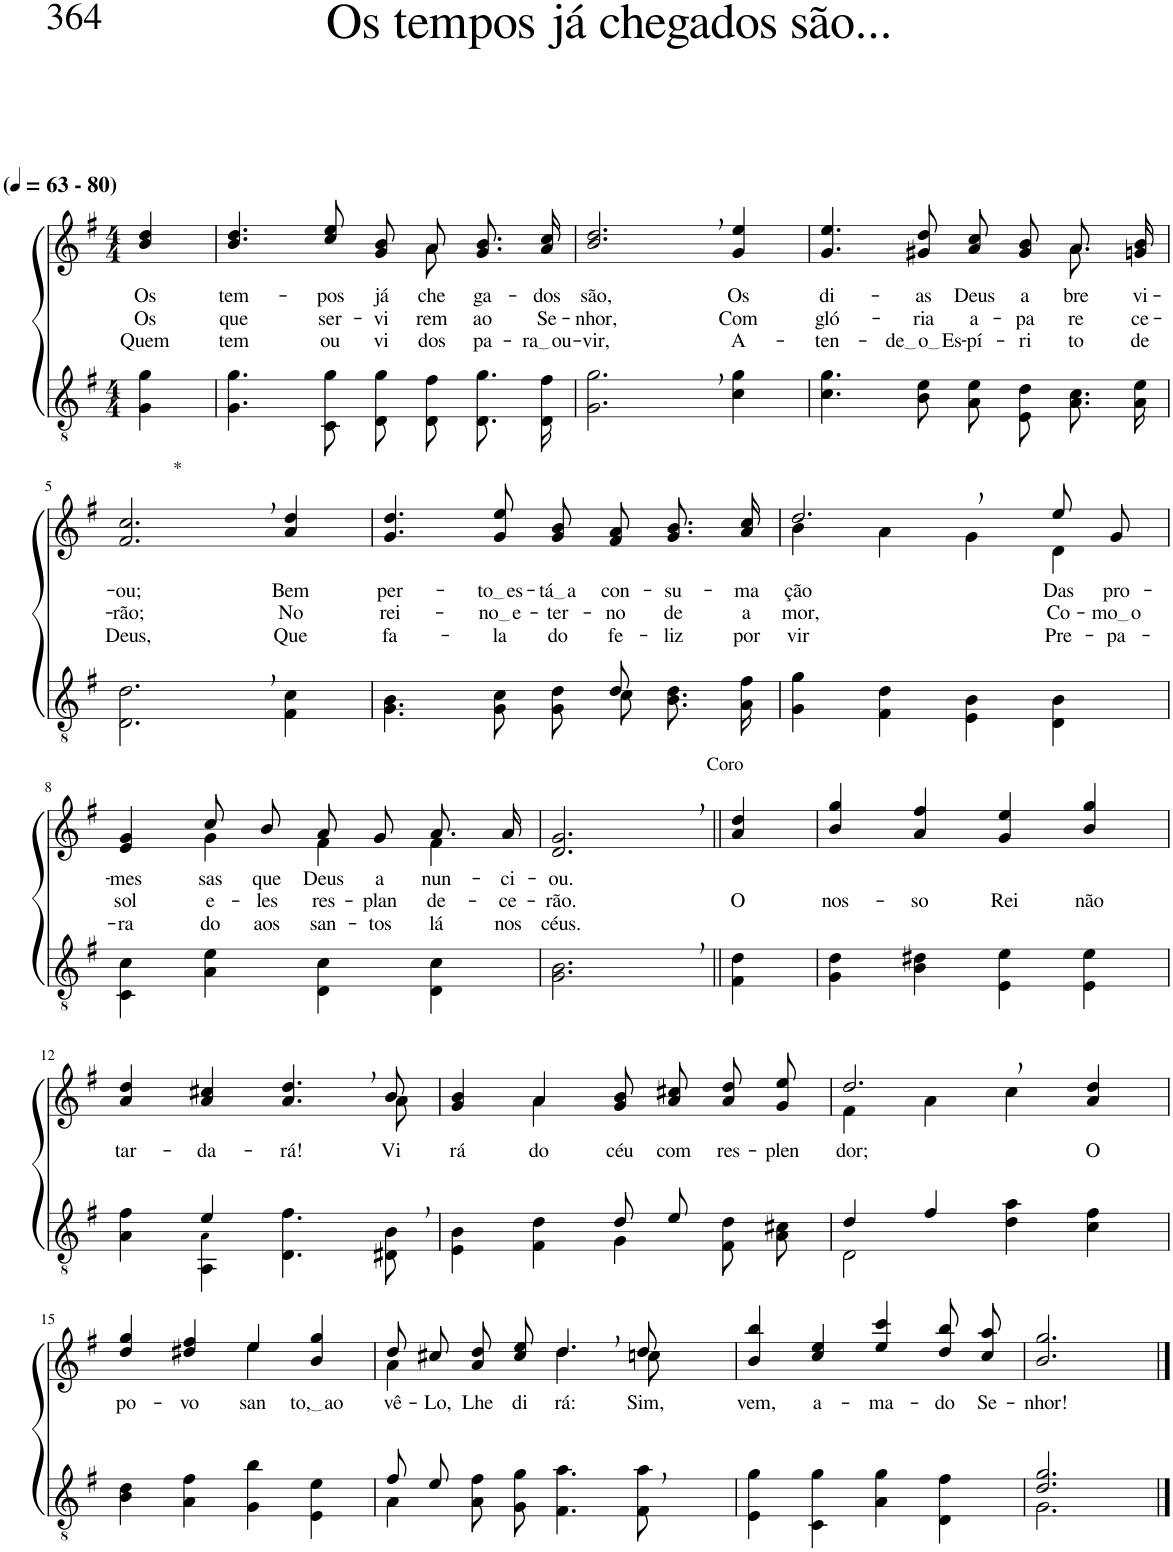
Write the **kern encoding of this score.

**kern	**kern	**text	**text	**text
*part2	*part1	*part1	*part1	*part1
*staff2	*staff1	*staff1	*staff1	*staff1
*I"Parte III e IV	*I"Parte I e II	*	*	*
*clefGv2	*clefG2	*	*	*
*Trd4c7	*Trd4c7	*	*	*
*k[f#]	*k[f#]	*	*	*
*M4/4	*M4/4	*	*	*
*MM63	*MM63	*	*	*
=1	=1	=1	=1	=1
!	!LO:TX:a:B:t=(	!	!	!
!	!LO:TX:a:B:t=- 80)	!	!	!
!	!	!LO:LY:b	!LO:LY:b	!LO:LY:b
4G\ 4g\	4b/ 4dd/	Os	Os	Quem
=2	=2	=2	=2	=2
!	!	!LO:LY:b	!LO:LY:b	!LO:LY:b
*	*^	*	*	*
4.G\ 4.g\	4.b/ 4.dd/	8ryy	tem-	que	tem
!	!	!	!LO:LY:b	!LO:LY:b	!LO:LY:b
*	*v	*v	*	*	*
8C\ 8g\	8cc/ 8ee/	-pos	ser-	ou
!	!	!LO:LY:b	!LO:LY:b	!LO:LY:b
8D/ 8g/L	8g/ 8b/L	já	-vi-	vi-
*	*^	*	*	*
!	!	!	!LO:LY:b	!LO:LY:b	!LO:LY:b
8D/ 8f#/J	8a/J	8a\	che-	-rem	-dos
!	!	!	!LO:LY:b	!LO:LY:b	!LO:LY:b
8.D/ 8.g/L	8.g/ 8.b/L	4ryy	-ga-	ao	pa-
!	!	!	!LO:LY:b	!LO:LY:b	!LO:LY:b
16D/ 16f#/Jk	16a/ 16cc/Jk	.	-dos	Se-	ra ou
*	*v	*v	*	*	*
=3	=3	=3	=3	=3
!	!	!LO:LY:b	!LO:LY:b	!LO:LY:b
2.G\, 2.g\,	2.b/, 2.dd/,	são,	-nhor,	-vir,
!	!	!LO:LY:b	!LO:LY:b	!LO:LY:b
4c\ 4g\	4g/ 4ee/	Os	Com	A-
=4	=4	=4	=4	=4
!	!	!LO:LY:b	!LO:LY:b	!LO:LY:b
*	*^	*	*	*
4.c\ 4.g\	4.g/ 4.ee/	2.ryy	di-	gló-	-ten-
!	!	!	!LO:LY:b	!LO:LY:b	!LO:LY:b
8B\ 8e\	8g#X/ 8dd/	.	-as	-ria	de o Es
!	!	!	!LO:LY:b	!LO:LY:b	!LO:LY:b
8A\ 8e\L	8a/ 8cc/L	.	Deus	a-	-pí-
!	!	!	!LO:LY:b	!LO:LY:b	!LO:LY:b
8E\ 8d\J	8g#/ 8b/J	.	a-	-pa-	-ri-
!	!	!	!LO:LY:b	!LO:LY:b	!LO:LY:b
8.A\ 8.c\L	8.a/L	8.a\	-bre-	-re-	-to
!	!	!	!LO:LY:b	!LO:LY:b	!LO:LY:b
16A\ 16e\Jk	16gn/ 16b/Jk	16ryy	-vi-	-ce-	de
!!LO:LB:g=z
=5	=5	=5	=5	=5	=5
!	!LO:TX:a:t=*	!	!	!	!
!	!	!	!LO:LY:b	!LO:LY:b	!LO:LY:b
*	*v	*v	*	*	*
2.D\, 2.d\,	2.f#/, 2.cc/,	-ou;	-rão;	Deus,
!	!	!LO:LY:b	!LO:LY:b	!LO:LY:b
4F#\ 4c\	4a/ 4dd/	Bem	No	Que
=6	=6	=6	=6	=6
*^	*	*	*	*
!	!	!	!LO:LY:b	!LO:LY:b	!LO:LY:b
2ryy	4.G\ 4.B\	4.g/ 4.dd/	per-	rei-	fa-
!	!	!	!LO:LY:b	!LO:LY:b	!LO:LY:b
.	8G\ 8c\	8g/ 8ee/	to es	no e	-la
!	!	!	!LO:LY:b	!LO:LY:b	!LO:LY:b
8ryy	8G/ 8d/L	8g/ 8b/L	tá a	-ter-	do
!	!	!	!LO:LY:b	!LO:LY:b	!LO:LY:b
8d/	8c/J	8f#/ 8a/J	con-	-no	fe-
!	!	!	!LO:LY:b	!LO:LY:b	!LO:LY:b
4ryy	8.B\ 8.d\L	8.g/ 8.b/L	-su-	de	-liz
!	!	!	!LO:LY:b	!LO:LY:b	!LO:LY:b
.	16A\ 16f#\Jk	16a/ 16cc/Jk	-ma-	a-	por-
=7	=7	=7	=7	=7	=7
*	*	*^	*	*	*
!	!	!	!	!LO:LY:b	!LO:LY:b	!LO:LY:b
*v	*v	*	*	*	*	*
4G\ 4g\	2.dd,/	4b\	-ção	-mor,	-vir
4F#\ 4d\	.	4a\	.	.	.
4E\ 4B\	.	4g\	.	.	.
!	!	!	!LO:LY:b	!LO:LY:b	!LO:LY:b
4D\ 4B\	8ee/L	4d\	Das	Co-	Pre-
!	!	!	!LO:LY:b	!LO:LY:b	!LO:LY:b
.	8g/J	.	pro-	mo o	-pa-
!!LO:LB:g=z	!!
=8	=8	=8	=8	=8	=8
!	!	!	!LO:LY:b	!LO:LY:b	!LO:LY:b
4C\ 4c\	4e/ 4g/	4ryy	-mes-	sol	-ra-
!	!	!	!LO:LY:b	!LO:LY:b	!LO:LY:b
4A\ 4e\	8cc/L	4g\	sas	e-	do
!	!	!	!LO:LY:b	!LO:LY:b	!LO:LY:b
.	8b/J	.	que	-les	aos
!	!	!	!LO:LY:b	!LO:LY:b	!LO:LY:b
4D\ 4c\	8a/L	4f#\	Deus	res-	san-
!	!	!	!LO:LY:b	!LO:LY:b	!LO:LY:b
.	8g/J	.	a-	-plan-	-tos
!	!	!	!LO:LY:b	!LO:LY:b	!LO:LY:b
4D\ 4c\	8.a/L	4f#\	-nun-	-de-	lá
!	!	!	!LO:LY:b	!LO:LY:b	!LO:LY:b
.	16a/Jk	.	-ci-	-ce-	nos
*	*v	*v	*	*	*
=9	=9	=9	=9	=9
!	!LO:TX:a:t=Coro	!	!	!
!	!	!LO:LY:b	!LO:LY:b	!LO:LY:b
2.G\, 2.B\,	2.d/, 2.g/,	-ou.	-rão.	céus.
=10||	=10||	=10||	=10||	=10||
!	!	!	!LO:LY:b	!
4F#\ 4d\	4a/ 4dd/	.	O	.
=11	=11	=11	=11	=11
!	!	!	!LO:LY:b	!
4G\ 4d\	4b/ 4gg/	.	nos-	.
!	!	!	!LO:LY:b	!
4B\ 4d#X\	4a/ 4ff#/	.	-so	.
!	!	!	!LO:LY:b	!
4E\ 4e\	4g/ 4ee/	.	Rei	.
!	!	!	!LO:LY:b	!
4E\ 4e\	4b/ 4gg/	.	não	.
!!LO:LB:g=z
=12	=12	=12	=12	=12
*^	*	*	*	*
!	!	!	!LO:LY:b	!	!
*	*	*^	*	*	*
4ryy	4A\ 4f#\	4a/ 4dd/	2..ryy	tar-	.	.
!	!	!	!	!LO:LY:b	!	!
4e/	4AA\ 4A!\	4a/ 4cc#X/	.	-da-	.	.
!	!	!	!	!LO:LY:b	!	!
2ryy	4.D\ 4.f#\	4.a/, 4.dd/,	.	-rá!	.	.
!	!	!	!	!LO:LY:b	!	!
.	8D#X\ 8B\	8b/	8a\	Vi-	.	.
=13	=13	=13	=13	=13	=13	=13
!	!	!	!	!LO:LY:b	!	!
2ryy	4E\ 4B\	4g/ 4b/	4ryy	-rá	.	.
!	!	!	!	!LO:LY:b	!	!
.	4F#\ 4d\	4a/	4a\	do	.	.
!	!	!	!	!LO:LY:b	!	!
8d/L	4G\	8g/ 8b/L	2ryy	céu	.	.
!	!	!	!	!LO:LY:b	!	!
8e/J	.	8a/ 8cc#X/J	.	com	.	.
!	!	!	!	!LO:LY:b	!	!
4ryy	8F#/ 8d/L	8a\ 8dd\L	.	res-	.	.
!	!	!	!	!LO:LY:b	!	!
.	8A/ 8c#X/J	8g\ 8ee\J	.	-plen-	.	.
=14	=14	=14	=14	=14	=14	=14
!	!	!	!	!LO:LY:b	!	!
4d/	2D\	2.dd,/	4f#\	-dor;	.	.
4f#/	.	.	4a\	.	.	.
2ryy	4d\ 4a\	.	4cc\	.	.	.
!	!	!	!	!LO:LY:b	!	!
.	4c\ 4f#\	4a/ 4dd/	4ryy	O	.	.
!!LO:LB:g=z	!!
=15	=15	=15	=15	=15	=15	=15
!	!	!	!	!LO:LY:b	!	!
*v	*v	*	*	*	*	*
4B\ 4d\	2ryy	4dd/ 4gg/	po-	.	.
!	!	!	!LO:LY:b	!	!
4A\ 4f#\	.	4dd#X/ 4ff#/	-vo	.	.
!	!	!	!LO:LY:b	!	!
4G\ 4b\	4ee\	4ee/	san-	.	.
!	!	!	!LO:LY:b	!	!
4E\ 4e\	4ryy	4b/ 4gg/	to, ao	.	.
=16	=16	=16	=16	=16	=16
*^	*	*	*	*	*
!	!	!	!	!LO:LY:b	!	!
8f#/L	4A\	8dd/L	4a\	vê-	.	.
!	!	!	!	!LO:LY:b	!	!
8e/J	.	8cc#X/J	.	-Lo,	.	.
!	!	!	!	!LO:LY:b	!	!
4ryy	8A\ 8f#\L	8a\ 8dd\L	4ryy	Lhe	.	.
!	!	!	!	!LO:LY:b	!	!
.	8G\ 8g\J	8cc#\ 8ee\J	.	di-	.	.
!	!	!	!	!LO:LY:b	!	!
2ryy	4.F#\ 4.a\	4.dd,/	4.dd\	-rá:	.	.
!	!	!	!	!LO:LY:b	!	!
.	8F#\ 8a\	8dd/	8ccn\	Sim,	.	.
=17	=17	=17	=17	=17	=17	=17
!	!	!	!	!LO:LY:b	!	!
*v	*v	*	*	*	*	*
*	*v	*v	*	*	*
4E\ 4g\	4b/ 4bb/	vem,	.	.
!	!	!LO:LY:b	!	!
4C\ 4g\	4cc/ 4ee/	a-	.	.
!	!	!LO:LY:b	!	!
4A\ 4g\	4ee/ 4ccc/	-ma-	.	.
!	!	!LO:LY:b	!	!
4D\ 4f#\	8dd\ 8bb\L	-do	.	.
!	!	!LO:LY:b	!	!
.	8cc\ 8aa\J	Se-	.	.
=18	=18	=18	=18	=18
*^	*	*	*	*
!	!	!	!LO:LY:b	!	!
2.d/ 2.g/	2.G\	2.b/ 2.gg/	-nhor!	.	.
*v	*v	*	*	*	*
==	==	==	==	==
*-	*-	*-	*-	*-
